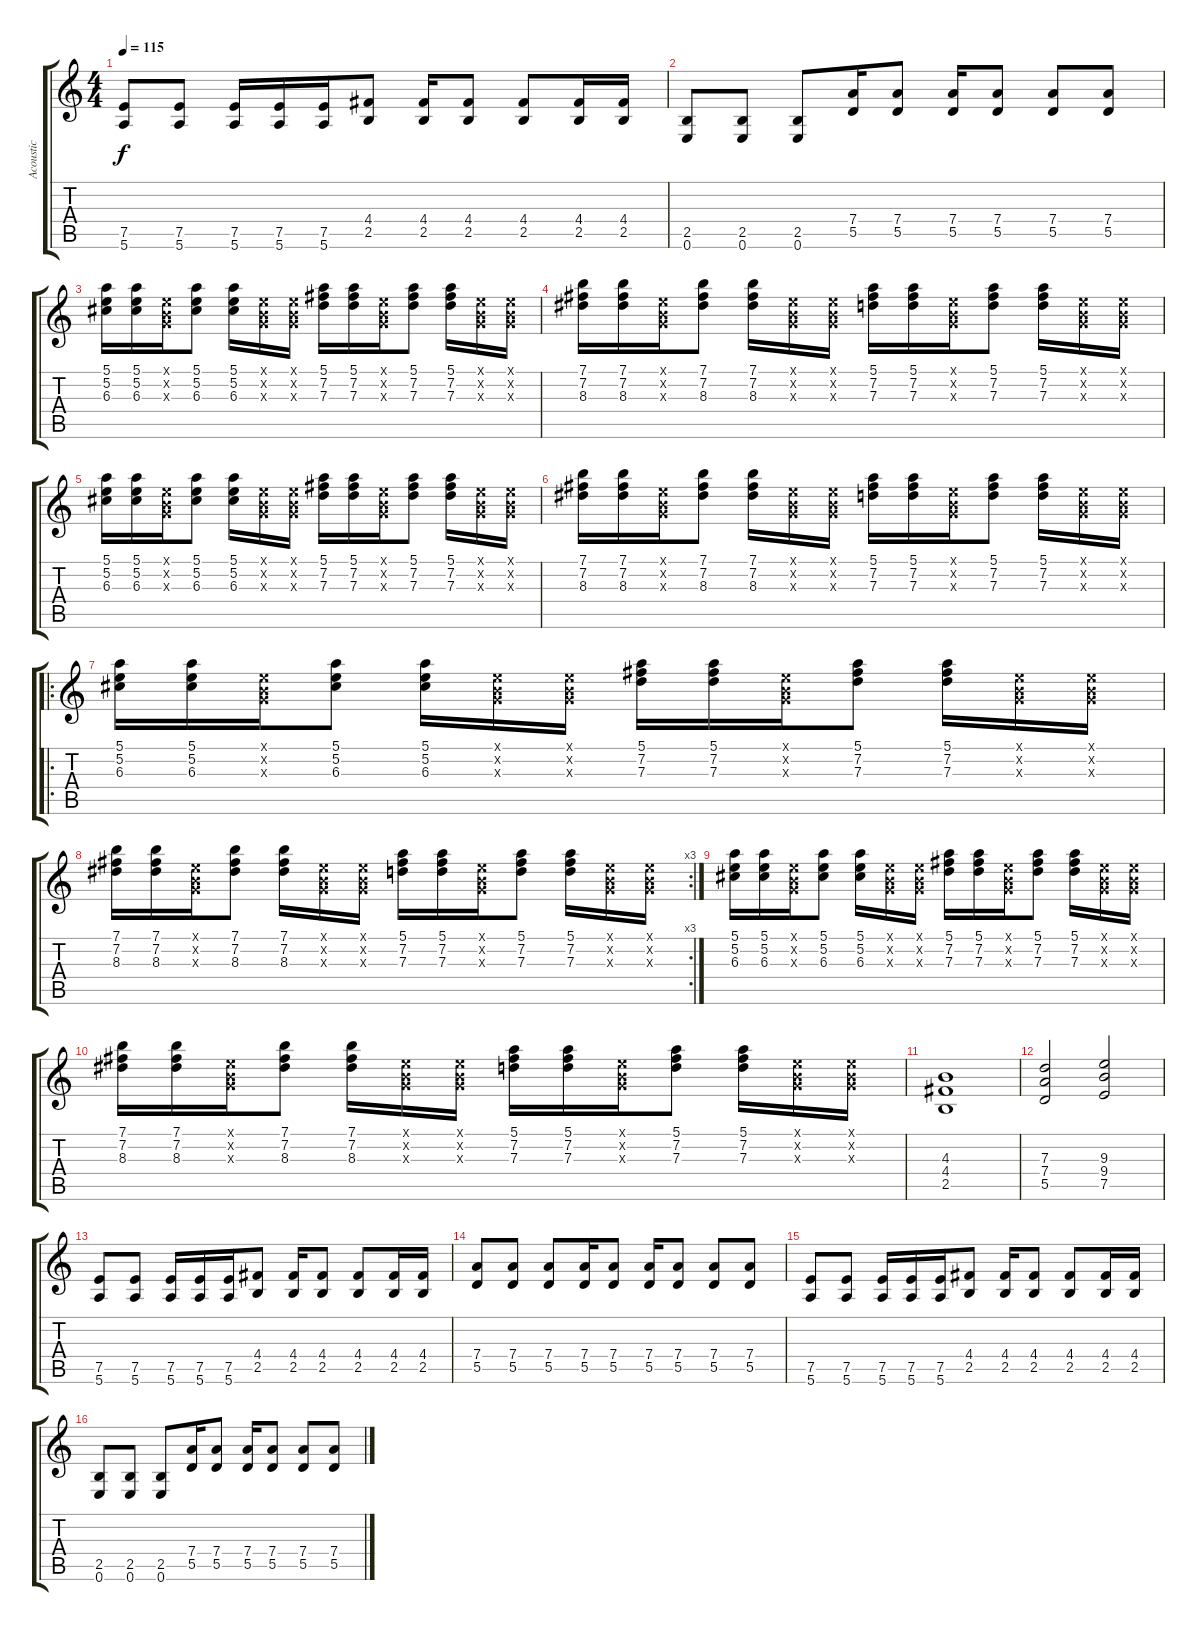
\track ("Acoustic" "Acoustic") {instrument acousticguitarnylon}
\staff {score tabs}
\tuning (E4 B3 G3 D3 A2 E2) {hide}
\ts (4 4)
\tempo 115
\clef g2
\ks c
(7.5 5.6).8{dy f} (7.5 5.6).8 (7.5 5.6).16 (7.5 5.6).16 (7.5 5.6).16 (4.4 2.5).8 (4.4 2.5).16 (4.4 2.5).8 (4.4 2.5).8 (4.4 2.5).16 (4.4 2.5).16 |
(2.5 0.6).8 (2.5 0.6).8 (2.5 0.6).8 (7.4 5.5).16 (7.4 5.5).8 (7.4 5.5).16 (7.4 5.5).8 (7.4 5.5).8 (7.4 5.5).8 |
(5.1 5.2 6.3).16 (5.1 5.2 6.3).16 (0.1{x} 0.2{x} 0.3{x}).16 (5.1 5.2 6.3).8 (5.1 5.2 6.3).16 (0.1{x} 0.2{x} 0.3{x}).16 (0.1{x} 0.2{x} 0.3{x}).16 (5.1 7.2 7.3).16 (5.1 7.2 7.3).16 (0.1{x} 0.2{x} 0.3{x}).16 (5.1 7.2 7.3).8 (5.1 7.2 7.3).16 (0.1{x} 0.2{x} 0.3{x}).16 (0.1{x} 0.2{x} 0.3{x}).16 |
(7.1 7.2 8.3).16 (7.1 7.2 8.3).16 (0.1{x} 0.2{x} 0.3{x}).16 (7.1 7.2 8.3).8 (7.1 7.2 8.3).16 (0.1{x} 0.2{x} 0.3{x}).16 (0.1{x} 0.2{x} 0.3{x}).16 (5.1 7.2 7.3).16 (5.1 7.2 7.3).16 (0.1{x} 0.2{x} 0.3{x}).16 (5.1 7.2 7.3).8 (5.1 7.2 7.3).16 (0.1{x} 0.2{x} 0.3{x}).16 (0.1{x} 0.2{x} 0.3{x}).16 |
(5.1 5.2 6.3).16 (5.1 5.2 6.3).16 (0.1{x} 0.2{x} 0.3{x}).16 (5.1 5.2 6.3).8 (5.1 5.2 6.3).16 (0.1{x} 0.2{x} 0.3{x}).16 (0.1{x} 0.2{x} 0.3{x}).16 (5.1 7.2 7.3).16 (5.1 7.2 7.3).16 (0.1{x} 0.2{x} 0.3{x}).16 (5.1 7.2 7.3).8 (5.1 7.2 7.3).16 (0.1{x} 0.2{x} 0.3{x}).16 (0.1{x} 0.2{x} 0.3{x}).16 |
(7.1 7.2 8.3).16 (7.1 7.2 8.3).16 (0.1{x} 0.2{x} 0.3{x}).16 (7.1 7.2 8.3).8 (7.1 7.2 8.3).16 (0.1{x} 0.2{x} 0.3{x}).16 (0.1{x} 0.2{x} 0.3{x}).16 (5.1 7.2 7.3).16 (5.1 7.2 7.3).16 (0.1{x} 0.2{x} 0.3{x}).16 (5.1 7.2 7.3).8 (5.1 7.2 7.3).16 (0.1{x} 0.2{x} 0.3{x}).16 (0.1{x} 0.2{x} 0.3{x}).16 |
\ro
(5.1 5.2 6.3).16 (5.1 5.2 6.3).16 (0.1{x} 0.2{x} 0.3{x}).16 (5.1 5.2 6.3).8 (5.1 5.2 6.3).16 (0.1{x} 0.2{x} 0.3{x}).16 (0.1{x} 0.2{x} 0.3{x}).16 (5.1 7.2 7.3).16 (5.1 7.2 7.3).16 (0.1{x} 0.2{x} 0.3{x}).16 (5.1 7.2 7.3).8 (5.1 7.2 7.3).16 (0.1{x} 0.2{x} 0.3{x}).16 (0.1{x} 0.2{x} 0.3{x}).16 |
\rc 3
(7.1 7.2 8.3).16 (7.1 7.2 8.3).16 (0.1{x} 0.2{x} 0.3{x}).16 (7.1 7.2 8.3).8 (7.1 7.2 8.3).16 (0.1{x} 0.2{x} 0.3{x}).16 (0.1{x} 0.2{x} 0.3{x}).16 (5.1 7.2 7.3).16 (5.1 7.2 7.3).16 (0.1{x} 0.2{x} 0.3{x}).16 (5.1 7.2 7.3).8 (5.1 7.2 7.3).16 (0.1{x} 0.2{x} 0.3{x}).16 (0.1{x} 0.2{x} 0.3{x}).16 |
(5.1 5.2 6.3).16 (5.1 5.2 6.3).16 (0.1{x} 0.2{x} 0.3{x}).16 (5.1 5.2 6.3).8 (5.1 5.2 6.3).16 (0.1{x} 0.2{x} 0.3{x}).16 (0.1{x} 0.2{x} 0.3{x}).16 (5.1 7.2 7.3).16 (5.1 7.2 7.3).16 (0.1{x} 0.2{x} 0.3{x}).16 (5.1 7.2 7.3).8 (5.1 7.2 7.3).16 (0.1{x} 0.2{x} 0.3{x}).16 (0.1{x} 0.2{x} 0.3{x}).16 |
(7.1 7.2 8.3).16 (7.1 7.2 8.3).16 (0.1{x} 0.2{x} 0.3{x}).16 (7.1 7.2 8.3).8 (7.1 7.2 8.3).16 (0.1{x} 0.2{x} 0.3{x}).16 (0.1{x} 0.2{x} 0.3{x}).16 (5.1 7.2 7.3).16 (5.1 7.2 7.3).16 (0.1{x} 0.2{x} 0.3{x}).16 (5.1 7.2 7.3).8 (5.1 7.2 7.3).16 (0.1{x} 0.2{x} 0.3{x}).16 (0.1{x} 0.2{x} 0.3{x}).16 |
(4.3 4.4 2.5).1 |
(7.3 7.4 5.5).2 (9.3 9.4 7.5).2 |
(7.5 5.6).8 (7.5 5.6).8 (7.5 5.6).16 (7.5 5.6).16 (7.5 5.6).16 (4.4 2.5).8 (4.4 2.5).16 (4.4 2.5).8 (4.4 2.5).8 (4.4 2.5).16 (4.4 2.5).16 |
(7.4 5.5).8 (7.4 5.5).8 (7.4 5.5).8 (7.4 5.5).16 (7.4 5.5).8 (7.4 5.5).16 (7.4 5.5).8 (7.4 5.5).8 (7.4 5.5).8 |
(7.5 5.6).8 (7.5 5.6).8 (7.5 5.6).16 (7.5 5.6).16 (7.5 5.6).16 (4.4 2.5).8 (4.4 2.5).16 (4.4 2.5).8 (4.4 2.5).8 (4.4 2.5).16 (4.4 2.5).16 |
(2.5 0.6).8 (2.5 0.6).8 (2.5 0.6).8 (7.4 5.5).16 (7.4 5.5).8 (7.4 5.5).16 (7.4 5.5).8 (7.4 5.5).8 (7.4 5.5).8
